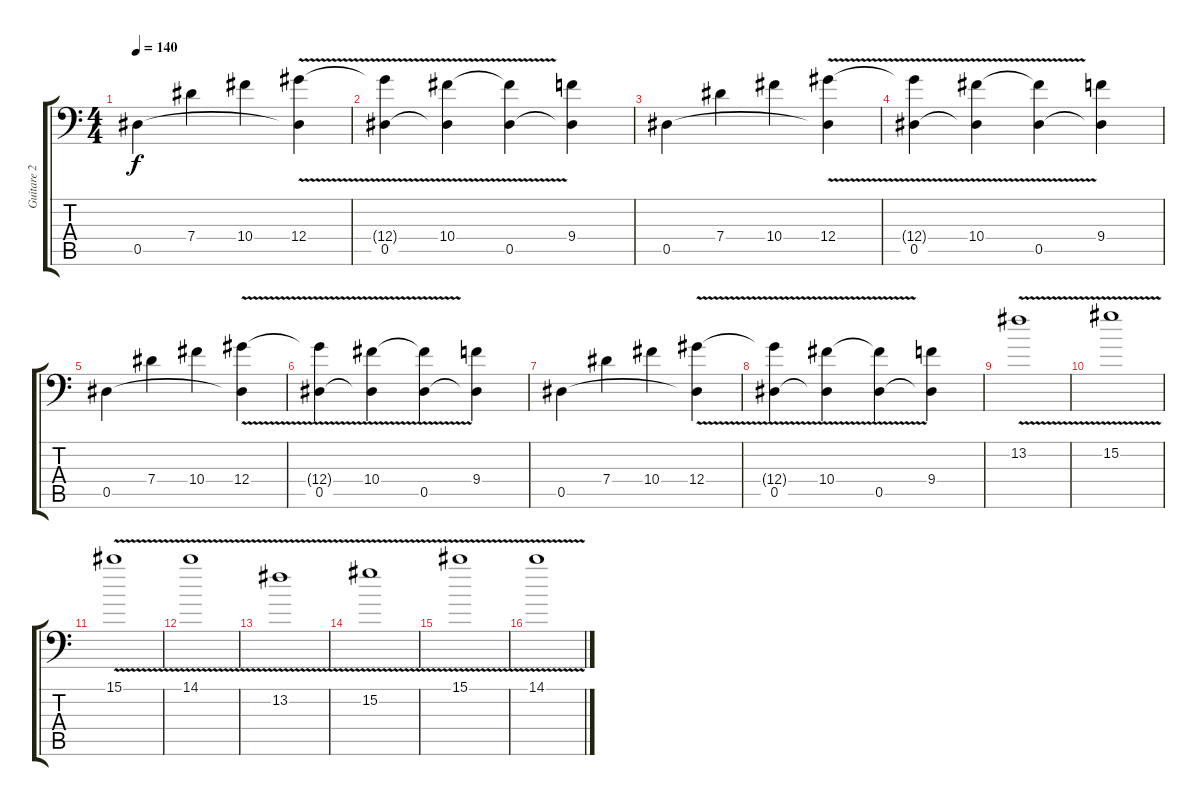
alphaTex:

\track ("Guitare 2" "Guitare 2") {instrument distortionguitar}
\staff {score tabs}
\tuning (Bb3 F3 Db3 Ab2 Eb2 Bb1) {hide}
\ts (4 4)
\tempo 140
\clef f4
\ks c
0.5.4{dy f} 7.4.4 10.4.4 (12.4{v} 0.5{t}).4 |
(12.4{t} 0.5).4 (10.4{v} 0.5{t}).4 (10.4{t} 0.5).4 (9.4 0.5{t}).4 |
0.5.4 7.4.4 10.4.4 (12.4{v} 0.5{t}).4 |
(12.4{t} 0.5).4 (10.4{v} 0.5{t}).4 (10.4{t} 0.5).4 (9.4 0.5{t}).4 |
0.5.4 7.4.4 10.4.4 (12.4{v} 0.5{t}).4 |
(12.4{t} 0.5).4 (10.4{v} 0.5{t}).4 (10.4{t} 0.5).4 (9.4 0.5{t}).4 |
0.5.4 7.4.4 10.4.4 (12.4{v} 0.5{t}).4 |
(12.4{t} 0.5).4 (10.4{v} 0.5{t}).4 (10.4{t} 0.5).4 (9.4 0.5{t}).4 |
13.2{v}.1 |
15.2{v}.1 |
15.1{v}.1 |
14.1{v}.1 |
13.2{v}.1 |
15.2{v}.1 |
15.1{v}.1 |
14.1{v}.1
